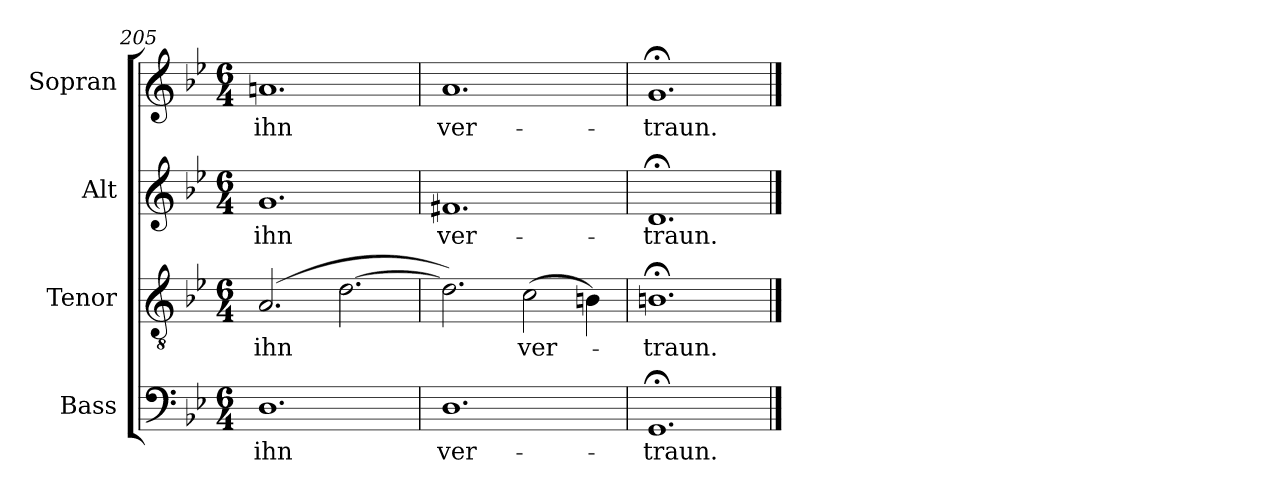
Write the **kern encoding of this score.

**kern	**text	**kern	**text	**kern	**text	**kern	**text
*part4	*part4	*part3	*part3	*part2	*part2	*part1	*part1
*staff4	*staff4	*staff3	*staff3	*staff2	*staff2	*staff1	*staff1
*I"Bass	*	*I"Tenor	*	*I"Alt	*	*I"Sopran	*
*I'B.	*	*I'T.	*	*I'A.	*	*I'S.	*
*clefF4	*	*clefGv2	*	*clefG2	*	*clefG2	*
*k[b-e-]	*	*k[b-e-]	*	*k[b-e-]	*	*k[b-e-]	*
*B-:	*	*B-:	*	*B-:	*	*B-:	*
*M6/4	*	*M6/4	*	*M6/4	*	*M6/4	*
=205	=205	=205	=205	=205	=205	=205	=205
!	!LO:LY:b	!	!LO:LY:b	!	!LO:LY:b	!	!LO:LY:b
1.D	ihn	(2.A/	ihn	1.g	ihn	1.an	ihn
.	.	[2.d\	.	.	.	.	.
=206	=206	=206	=206	=206	=206	=206	=206
!	!LO:LY:b	!	!	!	!LO:LY:b	!	!LO:LY:b
1.D	ver-	2.d\])	.	1.f#X	ver-	1.a	ver-
!	!	!	!LO:LY:b	!	!	!	!
.	.	(>2c\	ver-	.	.	.	.
.	.	4Bn\)	.	.	.	.	.
=207	=207	=207	=207	=207	=207	=207	=207
!	!LO:LY:b	!	!LO:LY:b	!	!LO:LY:b	!	!LO:LY:b
1.GG;<	-traun.	1.Bn;<	-traun.	1.d;<	-traun.	1.g;<	-traun.
==	==	==	==	==	==	==	==
*-	*-	*-	*-	*-	*-	*-	*-
